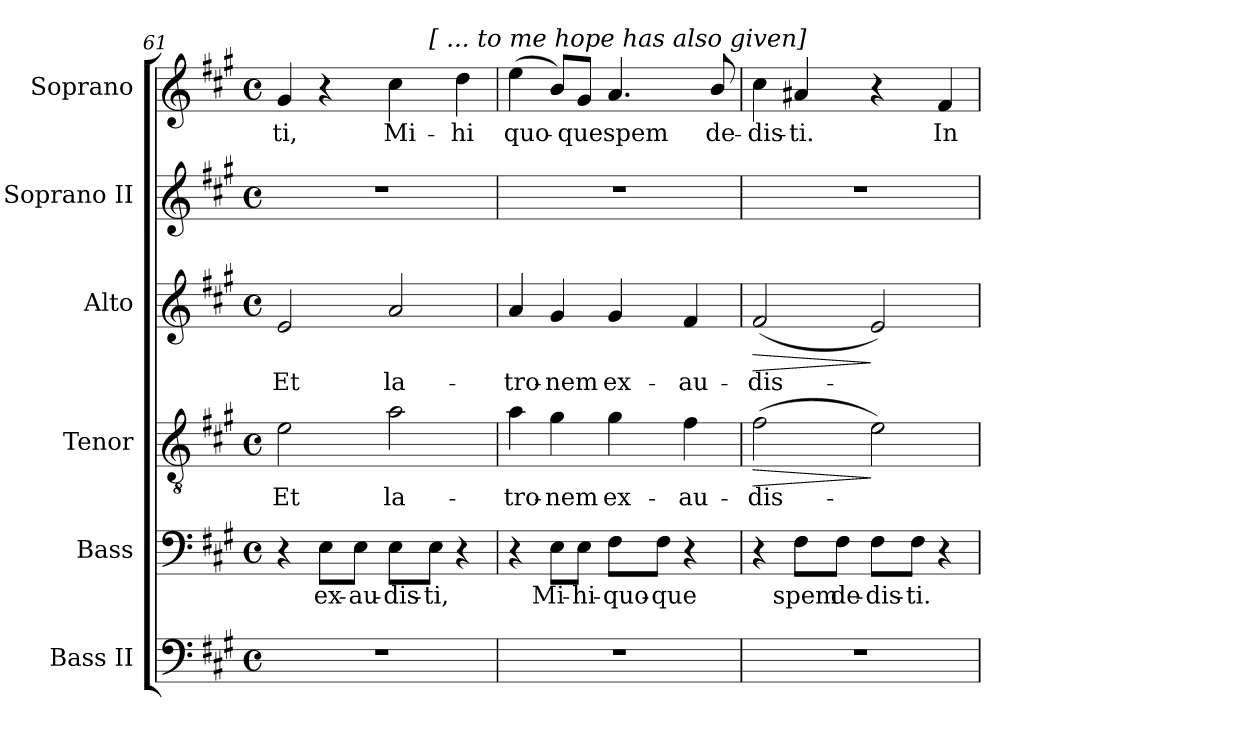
**kern	**kern	**text	**kern	**text	**dynam	**kern	**text	**dynam	**kern	**kern	**text
*part6	*part5	*part5	*part4	*part4	*part4	*part3	*part3	*part3	*part2	*part1	*part1
*staff6	*staff5	*staff5	*staff4	*staff4	*staff4	*staff3	*staff3	*staff3	*staff2	*staff1	*staff1
*I"Bass II	*I"Bass	*	*I"Tenor	*	*	*I"Alto	*	*	*I"Soprano II	*I"Soprano	*
*I'B.	*I'B.	*	*I'T.	*	*	*I'A.	*	*	*I'S.	*I'S.	*
*clefF4	*clefF4	*	*clefGv2	*	*	*clefG2	*	*	*clefG2	*clefG2	*
*	*	*	*ITrd7c12	*	*	*	*	*	*	*	*
*k[f#c#g#]	*k[f#c#g#]	*	*k[f#c#g#]	*	*	*k[f#c#g#]	*	*	*k[f#c#g#]	*k[f#c#g#]	*
*A:	*A:	*	*A:	*	*	*A:	*	*	*A:	*A:	*
*M4/4	*M4/4	*	*M4/4	*	*	*M4/4	*	*	*M4/4	*M4/4	*
*met(c)	*met(c)	*	*met(c)	*	*	*met(c)	*	*	*met(c)	*met(c)	*
=61	=61	=61	=61	=61	=61	=61	=61	=61	=61	=61	=61
!	!	!	!	!LO:LY:b:color=#000000	!	!	!	!	!	!	!
!	!	!	!	!	!	!	!LO:LY:b:color=#000000	!	!	!	!
!	!	!	!	!	!	!	!	!	!	!	!LO:LY:b:color=#000000
*	*	*	*	*	*	*	*	*	*	*^	*
1r	4r	.	2Ei\	Et	.	2ei/	Et	.	1r	4g#i/	2ryy	-ti,
!	!	!LO:LY:b:color=#000000	!	!	!	!	!	!	!	!	!	!
.	8Ei\L	ex-	.	.	.	.	.	.	.	4r	.	.
!	!	!LO:LY:b:color=#000000	!	!	!	!	!	!	!	!	!	!
.	8Ei\J	-au-	.	.	.	.	.	.	.	.	.	.
!	!	!LO:LY:b:color=#000000	!	!	!	!	!	!	!	!	!	!
!	!	!	!	!LO:LY:b:color=#000000	!	!	!	!	!	!	!	!
!	!	!	!	!	!	!	!LO:LY:b:color=#000000	!	!	!	!	!
!	!	!	!	!	!	!	!	!	!	!	!	!LO:LY:b:color=#000000
.	8Ei\L	-dis-	2Ai\	la-	.	2ai/	la-	.	.	4cc#i\	8ryy	Mi-
!	!	!	!	!	!	!	!	!	!	!	!LO:TX:a:i:t=[ ... to me hope has also given]	!
!	!	!LO:LY:b:color=#000000	!	!	!	!	!	!	!	!	!	!
.	8Ei\J	-ti,	.	.	.	.	.	.	.	.	4.ryy	.
!	!	!	!	!	!	!	!	!	!	!	!	!LO:LY:b:color=#000000
.	4r	.	.	.	.	.	.	.	.	4ddi\	.	-hi
*	*	*	*	*	*	*	*	*	*	*v	*v	*
=62	=62	=62	=62	=62	=62	=62	=62	=62	=62	=62	=62
*	*	*	*	*	*	*	*	*	*	*^	*
!	!	!	!	!LO:LY:b:color=#000000	!	!	!	!	!	!	!	!
*	*	*	*	*	*	*	*	*	*	*v	*v	*
*	*	*	*	*	*	*	*	*	*	*^	*
!	!	!	!	!	!	!	!LO:LY:b:color=#000000	!	!	!	!	!
*	*	*	*	*	*	*	*	*	*	*v	*v	*
*	*	*	*	*	*	*	*	*	*	*^	*
!	!	!	!	!	!	!	!	!	!	!	!	!LO:LY:b:color=#000000
*	*	*	*	*	*	*	*	*	*	*v	*v	*
1r	4r	.	4Ai\	-tro-	.	4ai/	-tro-	.	1r	(4eei\	quo-
!	!	!LO:LY:b:color=#000000	!	!	!	!	!	!	!	!	!
!	!	!	!	!LO:LY:b:color=#000000	!	!	!	!	!	!	!
!	!	!	!	!	!	!	!LO:LY:b:color=#000000	!	!	!	!
.	8Ei\L	Mi-	4G#i\	-nem	.	4g#i/	-nem	.	.	8bi/L)	.
!	!	!LO:LY:b:color=#000000	!	!	!	!	!	!	!	!	!
!	!	!	!	!	!	!	!	!	!	!	!LO:LY:b:color=#000000
.	8Ei\J	-hi-	.	.	.	.	.	.	.	8g#i/J	-que
!	!	!LO:LY:b:color=#000000	!	!	!	!	!	!	!	!	!
!	!	!	!	!LO:LY:b:color=#000000	!	!	!	!	!	!	!
!	!	!	!	!	!	!	!LO:LY:b:color=#000000	!	!	!	!
!	!	!	!	!	!	!	!	!	!	!	!LO:LY:b:color=#000000
.	8F#i\L	-quo-	4G#i\	ex-	.	4g#i/	ex-	.	.	4.ai/	spem
!	!	!LO:LY:b:color=#000000	!	!	!	!	!	!	!	!	!
.	8F#i\J	-que	.	.	.	.	.	.	.	.	.
!	!	!	!	!LO:LY:b:color=#000000	!	!	!	!	!	!	!
!	!	!	!	!	!	!	!LO:LY:b:color=#000000	!	!	!	!
.	4r	.	4F#i\	-au-	.	4f#i/	-au-	.	.	.	.
!	!	!	!	!	!	!	!	!	!	!	!LO:LY:b:color=#000000
.	.	.	.	.	.	.	.	.	.	8bi/	de-
=63	=63	=63	=63	=63	=63	=63	=63	=63	=63	=63	=63
!	!	!	!	!LO:LY:b:color=#000000	!LO:HP:b	!	!	!	!	!	!
!	!	!	!	!	!	!	!LO:LY:b:color=#000000	!LO:HP:b	!	!	!
!	!	!	!	!	!	!	!	!	!	!	!LO:LY:b:color=#000000
1r	4r	.	(2F#i\	-dis-	>	(2f#i/	-dis-	>	1r	4cc#i\	-dis-
!	!	!LO:LY:b:color=#000000	!	!	!	!	!	!	!	!	!
!	!	!	!	!	!	!	!	!	!	!	!LO:LY:b:color=#000000
.	8F#i\L	spem	.	.	.	.	.	.	.	4a#Xi/	-ti.
!	!	!LO:LY:b:color=#000000	!	!	!	!	!	!	!	!	!
.	8F#i\J	de-	.	.	.	.	.	.	.	.	.
!	!	!LO:LY:b:color=#000000	!	!	!	!	!	!	!	!	!
.	8F#i\L	-dis-	2Ei\)	.	]	2ei/)	.	]	.	4r	.
!	!	!LO:LY:b:color=#000000	!	!	!	!	!	!	!	!	!
.	8F#i\J	-ti.	.	.	.	.	.	.	.	.	.
!	!	!	!	!	!	!	!	!	!	!	!LO:LY:b:color=#000000
.	4r	.	.	.	.	.	.	.	.	4f#i/	In-
=	=	=	=	=	=	=	=	=	=	=	=
*-	*-	*-	*-	*-	*-	*-	*-	*-	*-	*-	*-
